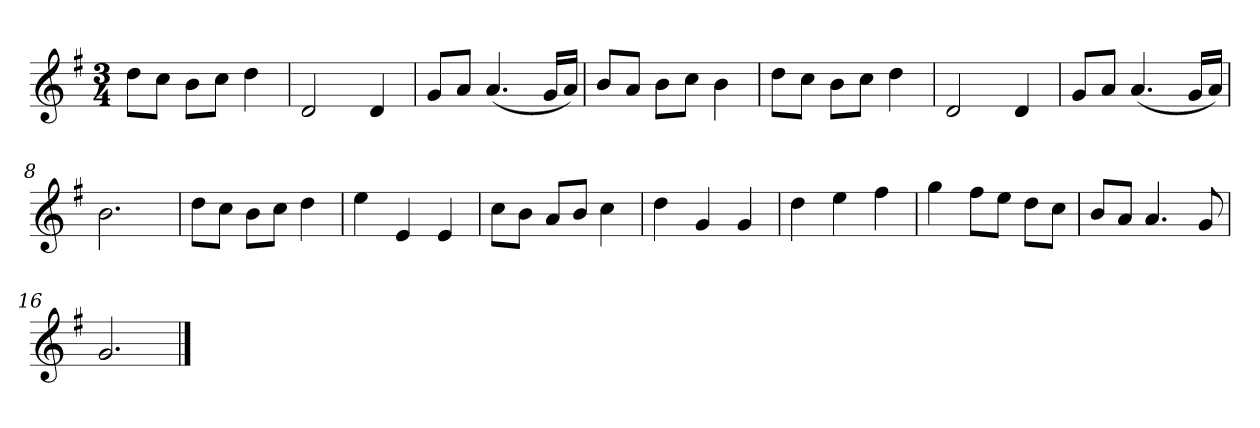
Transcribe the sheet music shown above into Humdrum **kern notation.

**kern
*part1
*staff1
*k[f#]
*M3/4
*MM120
=1
8ddL
8ccJ
8bL
8ccJ
4dd
=2
2d
4d
=3
8gL
8aJ
(4.a
16gLL
16aJJ)
=4
8bL
8aJ
8bL
8ccJ
4b
=5
8ddL
8ccJ
8bL
8ccJ
4dd
=6
2d
4d
=7
8gL
8aJ
(4.a
16gLL
16aJJ)
=8
2.b
=9
8ddL
8ccJ
8bL
8ccJ
4dd
=10
4ee
4e
4e
=11
8ccL
8bJ
8aL
8bJ
4cc
=12
4dd
4g
4g
=13
4dd
4ee
4ff#
=14
4gg
8ff#L
8eeJ
8ddL
8ccJ
=15
8bL
8aJ
4.a
8g
=16
2.g
==
*-
